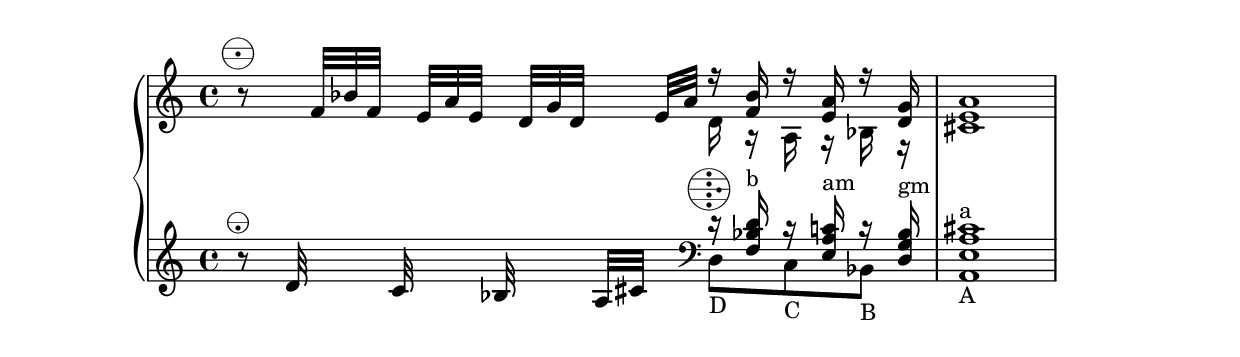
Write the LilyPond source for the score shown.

%% DO NOT EDIT this file manually; it is automatically
%% generated from LSR http://lsr.di.unimi.it
%% Make any changes in LSR itself, or in Documentation/snippets/new/ ,
%% and then run scripts/auxiliar/makelsr.py
%%
%% This file is in the public domain.
\version "2.18.0"

\header {
  lsrtags = "keyboards, specific-notation, symbols-and-glyphs"

  texidoc = "
Accordion register symbols are available as @code{\\markup} as well as
as standalone music events (as register changes tend to occur between
actual music events.  Bass registers are not overly standardized.  The
available commands can be found in 'Accordion Registers' in the
Notation Reference.

"
  doctitle = "Accordion register symbols"
} % begin verbatim

#(use-modules (scm accreg))

\new PianoStaff
<<
  \new Staff \relative {
    \clef treble \discant "10" r8 s32 f'[ bes f] s e[ a e] s d[ g d] s16 e32[ a]
    <<
      { r16 <f bes> r <e a> r <d g> }
      \\
      { d r a r bes r }
    >> |
    <cis e a>1
  }
  \new Staff \relative {
    \clef treble \freeBass "1" r8 d'32 s16. c32 s16. bes32 s16. a32[ cis] s16
    \clef bass \stdBass "Master"
    <<
      { r16 <f, bes d>^"b" r <e a c>^"am" r <d g bes>^"gm" |
      <e a cis>1^"a" }
      \\
      { d8_"D" c_"C" bes_"B" | a1_"A" }
    >>
  }
>>
